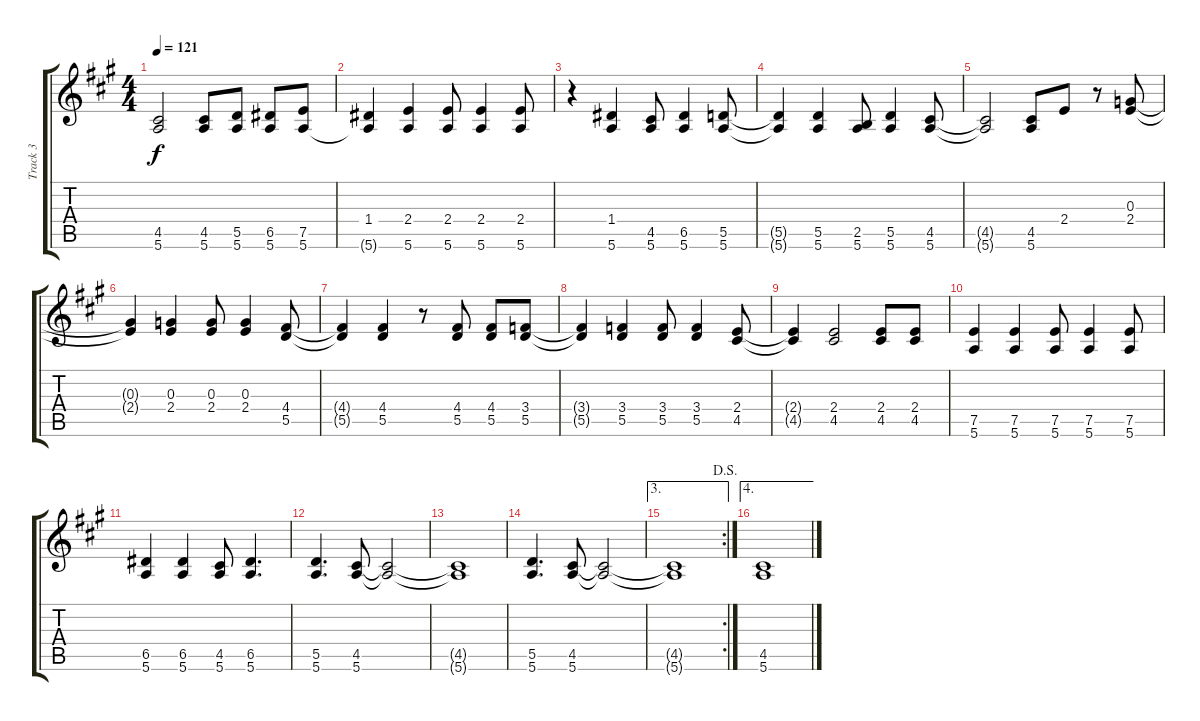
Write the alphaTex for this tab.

\track ("Track 3" "Track 3") {instrument acousticgrandpiano}
\staff {score tabs}
\tuning (E5 B4 G4 D4 A3 E3) {hide}
\ts (4 4)
\tempo 121
\clef g2
\ks a
(4.5{t} 5.6{t}).2{dy f} (4.5 5.6).8 (5.5 5.6).8 (6.5 5.6).8 (7.5 5.6).8 |
(1.4{t} 5.6{t}).4 (2.4 5.6).4 (2.4 5.6).8 (2.4 5.6).4 (2.4 5.6).8 |
r.4 (1.4 5.6).4 (4.5 5.6).8 (6.5 5.6).4 (5.5 5.6).8 |
(5.5{t} 5.6{t}).4 (5.5 5.6).4 (2.5 5.6).8 (5.5 5.6).4 (4.5 5.6).8 |
(4.5{t} 5.6{t}).2 (4.5 5.6).8 2.4.8 r.8 (0.3 2.4).8 |
(0.3{t} 2.4{t}).4 (0.3 2.4).4 (0.3 2.4).8 (0.3 2.4).4 (4.4 5.5).8 |
(4.4{t} 5.5{t}).4 (4.4 5.5).4 r.8 (4.4 5.5).8 (4.4 5.5).8 (3.4 5.5).8 |
(3.4{t} 5.5{t}).4 (3.4 5.5).4 (3.4 5.5).8 (3.4 5.5).4 (2.4 4.5).8 |
(2.4{t} 4.5{t}).4 (2.4 4.5).2 (2.4 4.5).8 (2.4 4.5).8 |
(7.5 5.6).4 (7.5 5.6).4 (7.5 5.6).8 (7.5 5.6).4 (7.5 5.6).8 |
(6.5 5.6).4 (6.5 5.6).4 (4.5 5.6).8 (6.5 5.6).4{d} |
(5.5 5.6).4{d} (4.5 5.6).8 (4.5{t} 5.6{t}).2 |
(4.5{t} 5.6{t}).1 |
(5.5 5.6).4{d} (4.5 5.6).8 (4.5{t} 5.6{t}).2 |
\ae 3
\rc 2
\jump dalsegno
(4.5{t} 5.6{t}).1 |
\ae 4
(4.5 5.6).1
